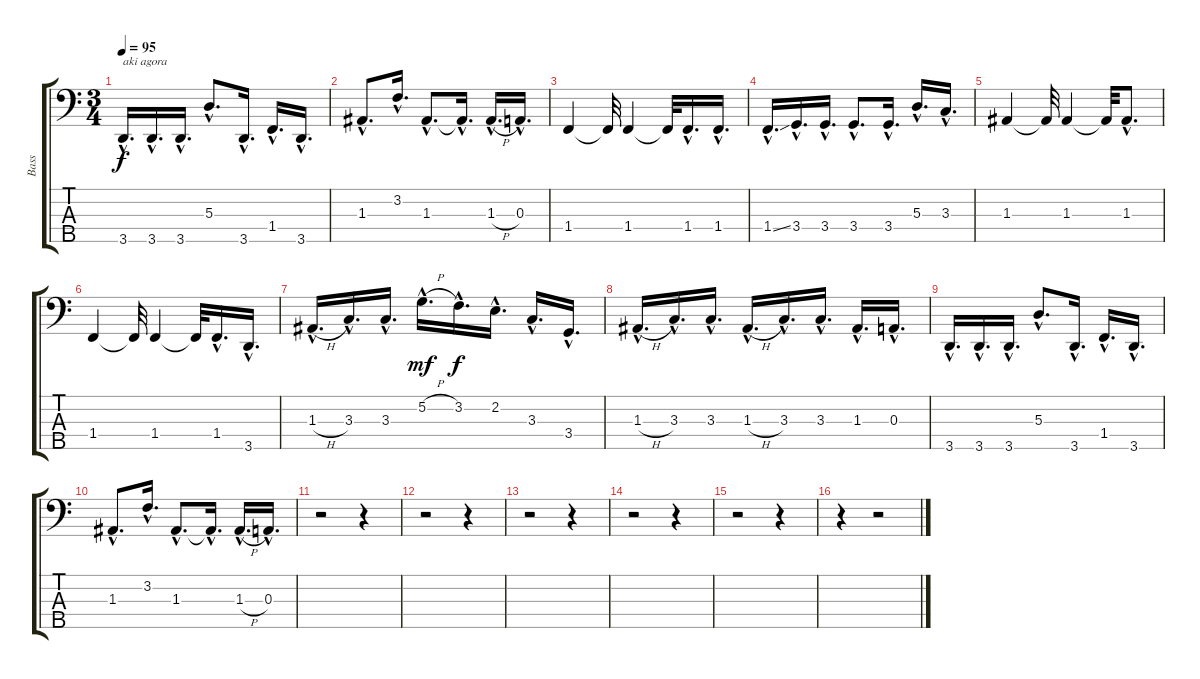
\track ("Bass" "Bass") {instrument electricbassfinger}
\staff {score tabs}
\tuning (G2 D2 A1 E1 B0) {hide}
\ts (3 4)
\tempo 95
\clef f4
\ks c
3.5{hac}.16{d txt "aki agora" dy f} 3.5{hac}.16{d} 3.5{hac}.16{d} 5.3{hac}.8{d} 3.5{hac}.16{d} 1.4{hac}.16{d} 3.5{hac}.16{d} |
1.3{hac}.8{d} 3.2{hac}.16{d} 1.3{hac}.8{d} 1.3{hac t}.16{d} 1.3{h hac}.16{d} 0.3{hac}.16{d} |
1.4.4 1.4{t}.32 1.4.4 1.4{t}.32 1.4{hac}.16{d} 1.4{hac}.16{d} |
1.4{ss hac}.16{d} 3.4{hac}.16{d} 3.4{hac}.16{d} 3.4{hac}.8{d} 3.4{hac}.16{d} 5.3{hac}.16{d} 3.3{hac}.16{d} |
1.3.4 1.3{t}.32 1.3.4 1.3{t}.32 1.3{hac}.8{d} |
1.4.4 1.4{t}.32 1.4.4 1.4{t}.32 1.4{hac}.16{d} 3.5{hac}.16{d} |
1.3{h hac}.16{d} 3.3{hac}.16{d} 3.3{hac}.16{d} 5.2{h hac}.16{d dy mf} 3.2{hac}.16{d dy f} 2.2{hac}.16{d} 3.3{hac}.16{d} 3.4{hac}.16{d} |
1.3{h hac}.16{d} 3.3{hac}.16{d} 3.3{hac}.16{d} 1.3{h hac}.16{d} 3.3{hac}.16{d} 3.3{hac}.16{d} 1.3{hac}.16{d} 0.3{hac}.16{d} |
3.5{hac}.16{d} 3.5{hac}.16{d} 3.5{hac}.16{d} 5.3{hac}.8{d} 3.5{hac}.16{d} 1.4{hac}.16{d} 3.5{hac}.16{d} |
1.3{hac}.8{d} 3.2{hac}.16{d} 1.3{hac}.8{d} 1.3{hac t}.16{d} 1.3{h hac}.16{d} 0.3{hac}.16{d} |
r.2 r.4 |
r.2 r.4 |
r.2 r.4 |
r.2 r.4 |
r.2 r.4 |
r.4 r.2
